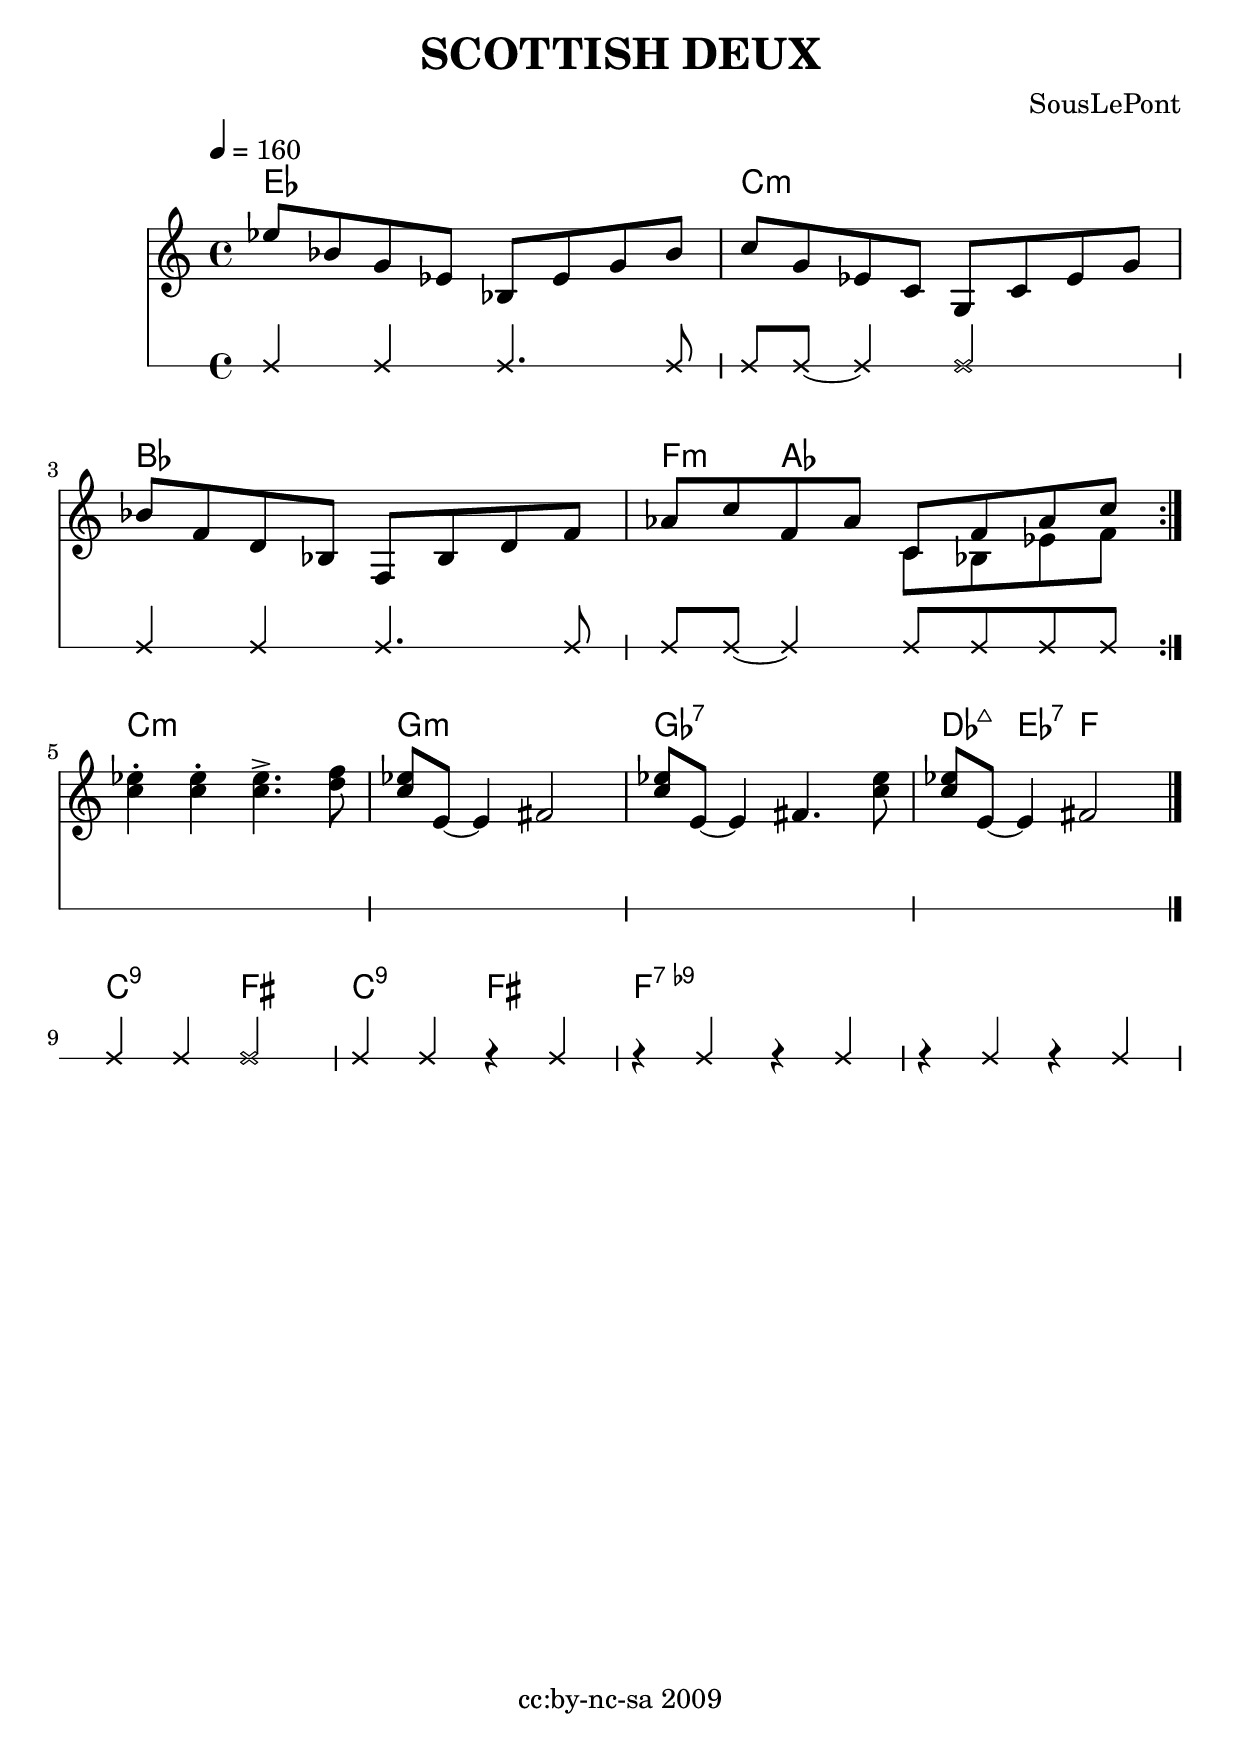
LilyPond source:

\version "2.8.0"
#(set-default-paper-size "a4")
#(set-global-staff-size 24)

\header{
	title = "SCOTTISH DEUX"
	subtitle = ""
	composer = "SousLePont"
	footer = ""
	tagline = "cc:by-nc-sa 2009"
	dedication = ""
}
harmonies = {\chords {
es1 c:m bes f4:m aes2.
c1:m g:m ges:7 des4:maj7 es:7 f2
c:9 fis c:9 fis2 f:9-
}}
melodie   = \relative c'' { 
\tempo 4 = 160
\time 4/4
\repeat volta 2{
es8 bes g es bes es g bes c g es c g c es g  \break
bes f d bes f bes d f aes c f, aes  <<{c, f aes c}\\{c, bes es f}>> }\break

<c' es>4-. <c es>-. <c es>4.-> <d f>8
<c es>8 e, ~ e4 fis2
<c' es>8 e, ~ e4 fis4. <c' es>8 
<c es>8 e, ~ e4 fis2 \bar"|." 
}
droite    = \relative c'' { 
\override NoteHead #'style = #'cross 
c4 c c4. c8
c c~c4 c2
c4 c c4. c8
c c~c4 c8 bes es f
s1 s1 s1 s1 
c4 c c2 
c4 c r c
r c r c
r c r c
}
gauche    = \relative c { 

}

\score {
  <<
	\new ChordNames \harmonies	%grave les accords au dessus 	
	\new Staff = "" { \clef "treble" \override Score.RehearsalMark #'padding = #5 \set Score.markFormatter = #format-mark-circle-letters \set Score.skipBars = ##t \melodie }

	\new PianoStaff = "" <<
       \new RhythmicStaff = "droite" { \droite }
 %     \new Staff = "gauche" { \clef "bass" \gauche }
    >>
  >>    
  \midi {
    }
  \layout { }
}

